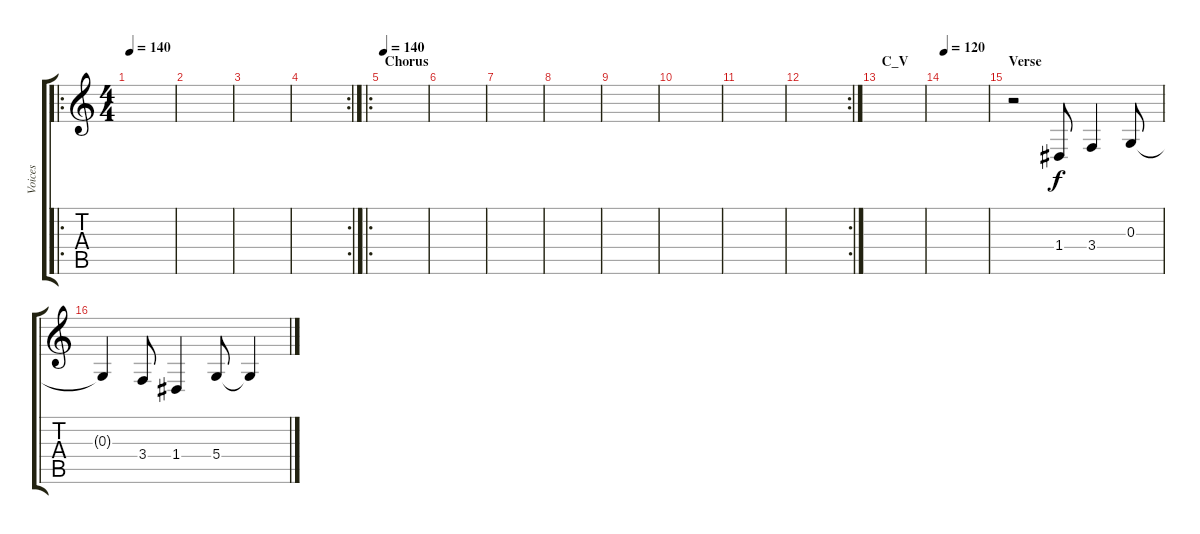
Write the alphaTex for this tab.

\track ("Voices" "Voices") {instrument bassoon}
\staff {score tabs}
\tuning (E4 B3 G3 D3 A2 E2) {hide}
\ro
\ts (4 4)
\tempo 140
\clef g2
\ks c
|
|
|
\rc 2
|
\ro
\section ("" "Chorus")
\tempo 140
|
|
|
|
|
|
|
\rc 2
|
\section ("" "C_V")
|
\tempo 120
|
\section ("" "Verse")
r.2 1.4.8 3.4.4 0.3.8 |
0.3{t}.4 3.4.8 1.4.4 5.4.8 5.4{t}.4
